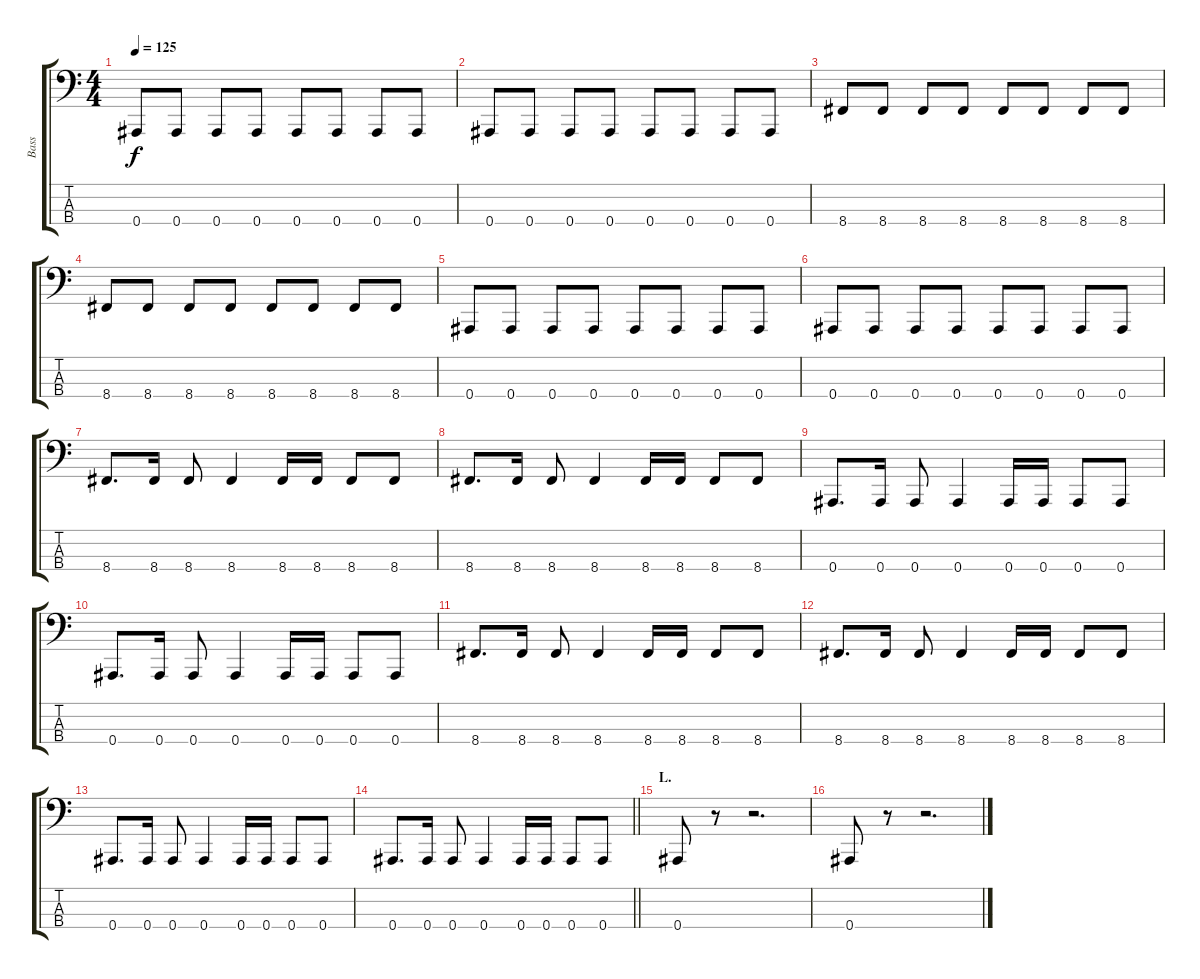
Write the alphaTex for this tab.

\track ("Bass" "Bass") {instrument electricbasspick}
\staff {score tabs}
\tuning (Eb2 Bb1 F1 Bb0) {hide}
\ts (4 4)
\tempo 125
\clef f4
\ks c
0.4.8{dy f} 0.4.8 0.4.8 0.4.8 0.4.8 0.4.8 0.4.8 0.4.8 |
0.4.8 0.4.8 0.4.8 0.4.8 0.4.8 0.4.8 0.4.8 0.4.8 |
8.4.8 8.4.8 8.4.8 8.4.8 8.4.8 8.4.8 8.4.8 8.4.8 |
8.4.8 8.4.8 8.4.8 8.4.8 8.4.8 8.4.8 8.4.8 8.4.8 |
0.4.8 0.4.8 0.4.8 0.4.8 0.4.8 0.4.8 0.4.8 0.4.8 |
0.4.8 0.4.8 0.4.8 0.4.8 0.4.8 0.4.8 0.4.8 0.4.8 |
8.4.8{d} 8.4.16 8.4.8 8.4.4 8.4.16 8.4.16 8.4.8 8.4.8 |
8.4.8{d} 8.4.16 8.4.8 8.4.4 8.4.16 8.4.16 8.4.8 8.4.8 |
0.4.8{d} 0.4.16 0.4.8 0.4.4 0.4.16 0.4.16 0.4.8 0.4.8 |
0.4.8{d} 0.4.16 0.4.8 0.4.4 0.4.16 0.4.16 0.4.8 0.4.8 |
8.4.8{d} 8.4.16 8.4.8 8.4.4 8.4.16 8.4.16 8.4.8 8.4.8 |
8.4.8{d} 8.4.16 8.4.8 8.4.4 8.4.16 8.4.16 8.4.8 8.4.8 |
0.4.8{d} 0.4.16 0.4.8 0.4.4 0.4.16 0.4.16 0.4.8 0.4.8 |
\barLineRight lightlight
0.4.8{d} 0.4.16 0.4.8 0.4.4 0.4.16 0.4.16 0.4.8 0.4.8 |
\section ("" "L.")
0.4.8 r.8 r.2{d} |
0.4.8 r.8 r.2{d}
